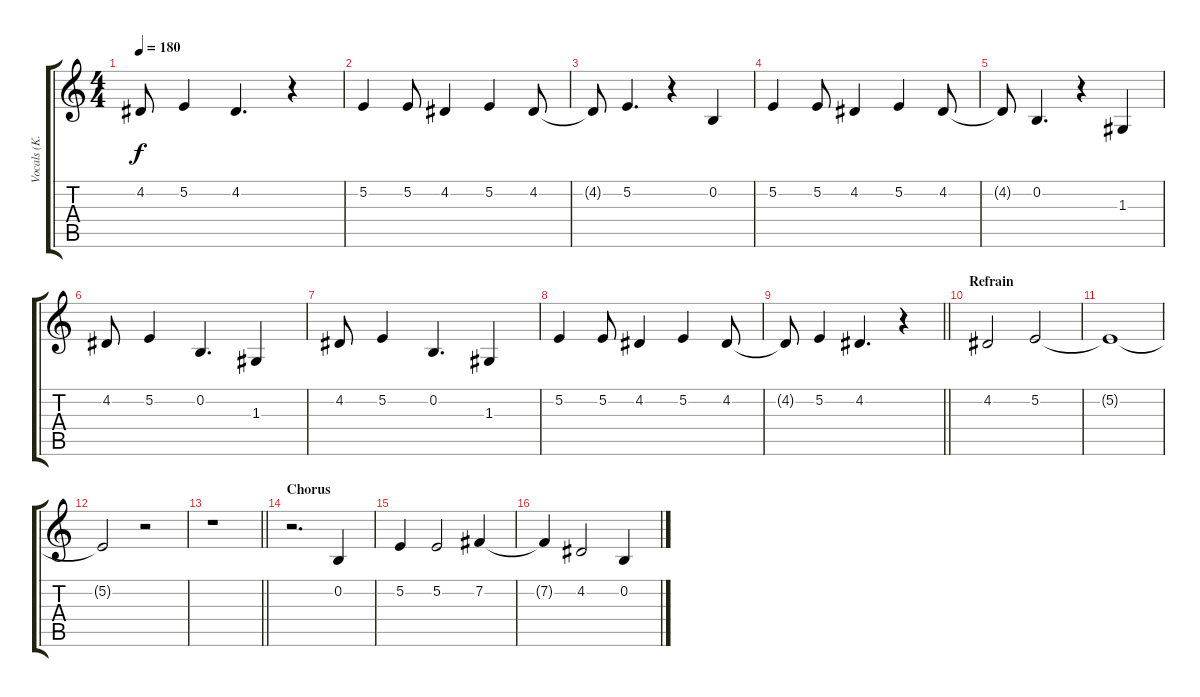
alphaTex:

\track ("Vocals (K.H. Lee)" "Vocals (K.") {instrument flute}
\staff {score tabs}
\tuning (E4 B3 G3 D3 A2 E2) {hide}
\ts (4 4)
\tempo 180
\clef g2
\ks c
4.2{t}.8{dy f} 5.2.4 4.2.4{d} r.4 |
5.2.4 5.2.8 4.2.4 5.2.4 4.2.8 |
4.2{t}.8 5.2.4{d} r.4 0.2.4 |
5.2.4 5.2.8 4.2.4 5.2.4 4.2.8 |
4.2{t}.8 0.2.4{d} r.4 1.3.4 |
4.2.8 5.2.4 0.2.4{d} 1.3.4 |
4.2.8 5.2.4 0.2.4{d} 1.3.4 |
5.2.4 5.2.8 4.2.4 5.2.4 4.2.8 |
\barLineRight lightlight
4.2{t}.8 5.2.4 4.2.4{d} r.4 |
\section ("" "Refrain")
4.2.2 5.2.2 |
5.2{t}.1 |
5.2{t}.2 r.2 |
\barLineRight lightlight
r.1 |
\section ("" "Chorus")
r.2{d} 0.2.4 |
5.2.4 5.2.2 7.2.4 |
7.2{t}.4 4.2.2 0.2.4
